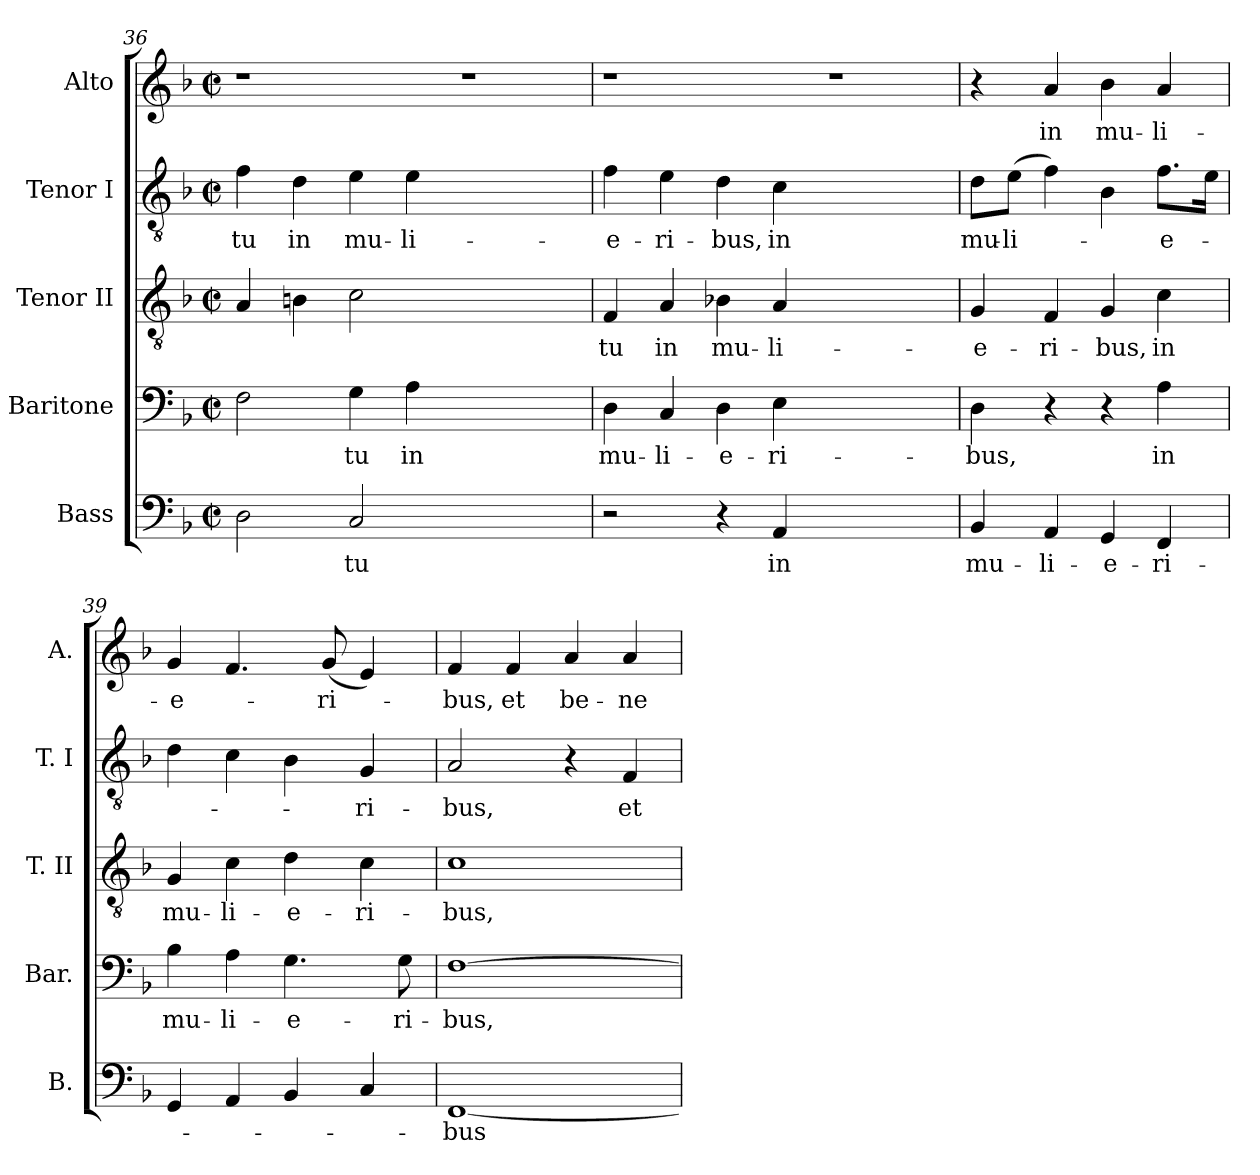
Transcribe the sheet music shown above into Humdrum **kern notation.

**kern	**text	**kern	**text	**kern	**text	**kern	**text	**kern	**text
*part5	*part5	*part4	*part4	*part3	*part3	*part2	*part2	*part1	*part1
*staff5	*staff5	*staff4	*staff4	*staff3	*staff3	*staff2	*staff2	*staff1	*staff1
*I"Bass	*	*I"Baritone	*	*I"Tenor II	*	*I"Tenor I	*	*I"Alto	*
*I'B.	*	*I'Bar.	*	*I'T. II	*	*I'T. I	*	*I'A.	*
!!LO:PB:g=z
*clefF4	*	*clefF4	*	*clefGv2	*	*clefGv2	*	*clefG2	*
*	*	*ITrd7c12	*	*ITrd7c12	*	*ITrd7c12	*	*	*
*k[b-]	*	*k[b-]	*	*k[b-]	*	*k[b-]	*	*k[b-]	*
*F:	*	*F:	*	*F:	*	*F:	*	*F:	*
*M2/2	*	*M2/2	*	*M2/2	*	*M2/2	*	*M2/2	*
*met(c|)	*	*met(c|)	*	*met(c|)	*	*met(c|)	*	*met(c|)	*
=36	=36	=36	=36	=36	=36	=36	=36	=36	=36
!	!	!	!	!	!	!	!LO:LY:b:color=#000000	!	!
2Di\	.	2FFi\	.	4AAi/	.	4Fi\	tu	1r	.
!	!	!	!	!	!	!	!LO:LY:b:color=#000000	!	!
.	.	.	.	4BBni\	.	4Di\	in	.	.
!	!LO:LY:b:color=#000000	!	!	!	!	!	!	!	!
!	!	!	!LO:LY:b:color=#000000	!	!	!	!	!	!
!	!	!	!	!	!	!	!LO:LY:b:color=#000000	!	!
2Ci/	tu	4GGi\	tu	2Ci\	.	4Ei\	mu-	.	.
!	!	!	!LO:LY:b:color=#000000	!	!	!	!	!	!
!	!	!	!	!	!	!	!LO:LY:b:color=#000000	!	!
.	.	4AAi\	in	.	.	4Ei\	-li-	.	.
1ryy	.	1ryy	.	1ryy	.	1ryy	.	1r	.
=37	=37	=37	=37	=37	=37	=37	=37	=37	=37
!	!	!	!LO:LY:b:color=#000000	!	!	!	!	!	!
!	!	!	!	!	!LO:LY:b:color=#000000	!	!	!	!
!	!	!	!	!	!	!	!LO:LY:b:color=#000000	!	!
2r	.	4DDi\	mu-	4FFi/	tu	4Fi\	-e-	1r	.
!	!	!	!LO:LY:b:color=#000000	!	!	!	!	!	!
!	!	!	!	!	!LO:LY:b:color=#000000	!	!	!	!
!	!	!	!	!	!	!	!LO:LY:b:color=#000000	!	!
.	.	4CCi/	-li-	4AAi/	in	4Ei\	-ri-	.	.
!	!	!	!LO:LY:b:color=#000000	!	!	!	!	!	!
!	!	!	!	!	!LO:LY:b:color=#000000	!	!	!	!
!	!	!	!	!	!	!	!LO:LY:b:color=#000000	!	!
4r	.	4DDi\	-e-	4BB-Xi\	mu-	4Di\	-bus,	.	.
!	!LO:LY:b:color=#000000	!	!	!	!	!	!	!	!
!	!	!	!LO:LY:b:color=#000000	!	!	!	!	!	!
!	!	!	!	!	!LO:LY:b:color=#000000	!	!	!	!
!	!	!	!	!	!	!	!LO:LY:b:color=#000000	!	!
4AAi/	in	4EEi\	-ri-	4AAi/	-li-	4Ci\	in	.	.
1ryy	.	1ryy	.	1ryy	.	1ryy	.	1r	.
=38	=38	=38	=38	=38	=38	=38	=38	=38	=38
!	!LO:LY:b:color=#000000	!	!	!	!	!	!	!	!
!	!	!	!LO:LY:b:color=#000000	!	!	!	!	!	!
!	!	!	!	!	!LO:LY:b:color=#000000	!	!	!	!
!	!	!	!	!	!	!	!LO:LY:b:color=#000000	!	!
4BB-i/	mu-	4DDi\	-bus,	4GGi/	-e-	8Di\L	mu-	4r	.
!	!	!	!	!	!	!	!LO:LY:b:color=#000000	!	!
.	.	.	.	.	.	(8Ei\J	-li-	.	.
!	!LO:LY:b:color=#000000	!	!	!	!	!	!	!	!
!	!	!	!	!	!LO:LY:b:color=#000000	!	!	!	!
!	!	!	!	!	!	!	!	!	!LO:LY:b:color=#000000
4AAi/	-li-	4r	.	4FFi/	-ri-	4Fi\)	.	4ai/	in
!	!LO:LY:b:color=#000000	!	!	!	!	!	!	!	!
!	!	!	!	!	!LO:LY:b:color=#000000	!	!	!	!
!	!	!	!	!	!	!	!	!	!LO:LY:b:color=#000000
4GGi/	-e-	4r	.	4GGi/	-bus,	4BB-i\	.	4b-i\	mu-
!	!LO:LY:b:color=#000000	!	!	!	!	!	!	!	!
!	!	!	!LO:LY:b:color=#000000	!	!	!	!	!	!
!	!	!	!	!	!LO:LY:b:color=#000000	!	!	!	!
!	!	!	!	!	!	!	!LO:LY:b:color=#000000	!	!
!	!	!	!	!	!	!	!	!	!LO:LY:b:color=#000000
4FFi/	-ri-	4AAi\	in	4Ci\	in	8.Fi\L	-e-	4ai/	-li-
.	.	.	.	.	.	16Ei\Jk	.	.	.
=39	=39	=39	=39	=39	=39	=39	=39	=39	=39
!	!	!	!LO:LY:b:color=#000000	!	!	!	!	!	!
!	!	!	!	!	!LO:LY:b:color=#000000	!	!	!	!
!	!	!	!	!	!	!	!	!	!LO:LY:b:color=#000000
4GGi/	.	4BB-i\	mu-	4GGi/	mu-	4Di\	.	4gi/	-e-
!	!	!	!LO:LY:b:color=#000000	!	!	!	!	!	!
!	!	!	!	!	!LO:LY:b:color=#000000	!	!	!	!
4AAi/	.	4AAi\	-li-	4Ci\	-li-	4Ci\	.	4.fi/	.
!	!	!	!LO:LY:b:color=#000000	!	!	!	!	!	!
!	!	!	!	!	!LO:LY:b:color=#000000	!	!	!	!
4BB-i/	.	4.GGi\	-e-	4Di\	-e-	4BB-i\	.	.	.
!	!	!	!	!	!	!	!	!	!LO:LY:b:color=#000000
.	.	.	.	.	.	.	.	(8gi/	-ri-
!	!	!	!	!	!LO:LY:b:color=#000000	!	!	!	!
!	!	!	!	!	!	!	!LO:LY:b:color=#000000	!	!
4Ci/	.	.	.	4Ci\	-ri-	4GGi/	-ri-	4ei/)	.
!	!	!	!LO:LY:b:color=#000000	!	!	!	!	!	!
.	.	8GGi\	-ri-	.	.	.	.	.	.
=40	=40	=40	=40	=40	=40	=40	=40	=40	=40
!	!LO:LY:b:color=#000000	!	!	!	!	!	!	!	!
!	!	!	!LO:LY:b:color=#000000	!	!	!	!	!	!
!	!	!	!	!	!LO:LY:b:color=#000000	!	!	!	!
!	!	!	!	!	!	!	!LO:LY:b:color=#000000	!	!
!	!	!	!	!	!	!	!	!	!LO:LY:b:color=#000000
[<1FFi	-bus	[>1FFi	-bus,	1Ci	-bus,	2AAi/	-bus,	4fi/	-bus,
!	!	!	!	!	!	!	!	!	!LO:LY:b:color=#000000
.	.	.	.	.	.	.	.	4fi/	et
!	!	!	!	!	!	!	!	!	!LO:LY:b:color=#000000
.	.	.	.	.	.	4r	.	4ai/	be-
!	!	!	!	!	!	!	!LO:LY:b:color=#000000	!	!
!	!	!	!	!	!	!	!	!	!LO:LY:b:color=#000000
.	.	.	.	.	.	4FFi/	et	4ai/	-ne-
=	=	=	=	=	=	=	=	=	=
*-	*-	*-	*-	*-	*-	*-	*-	*-	*-
